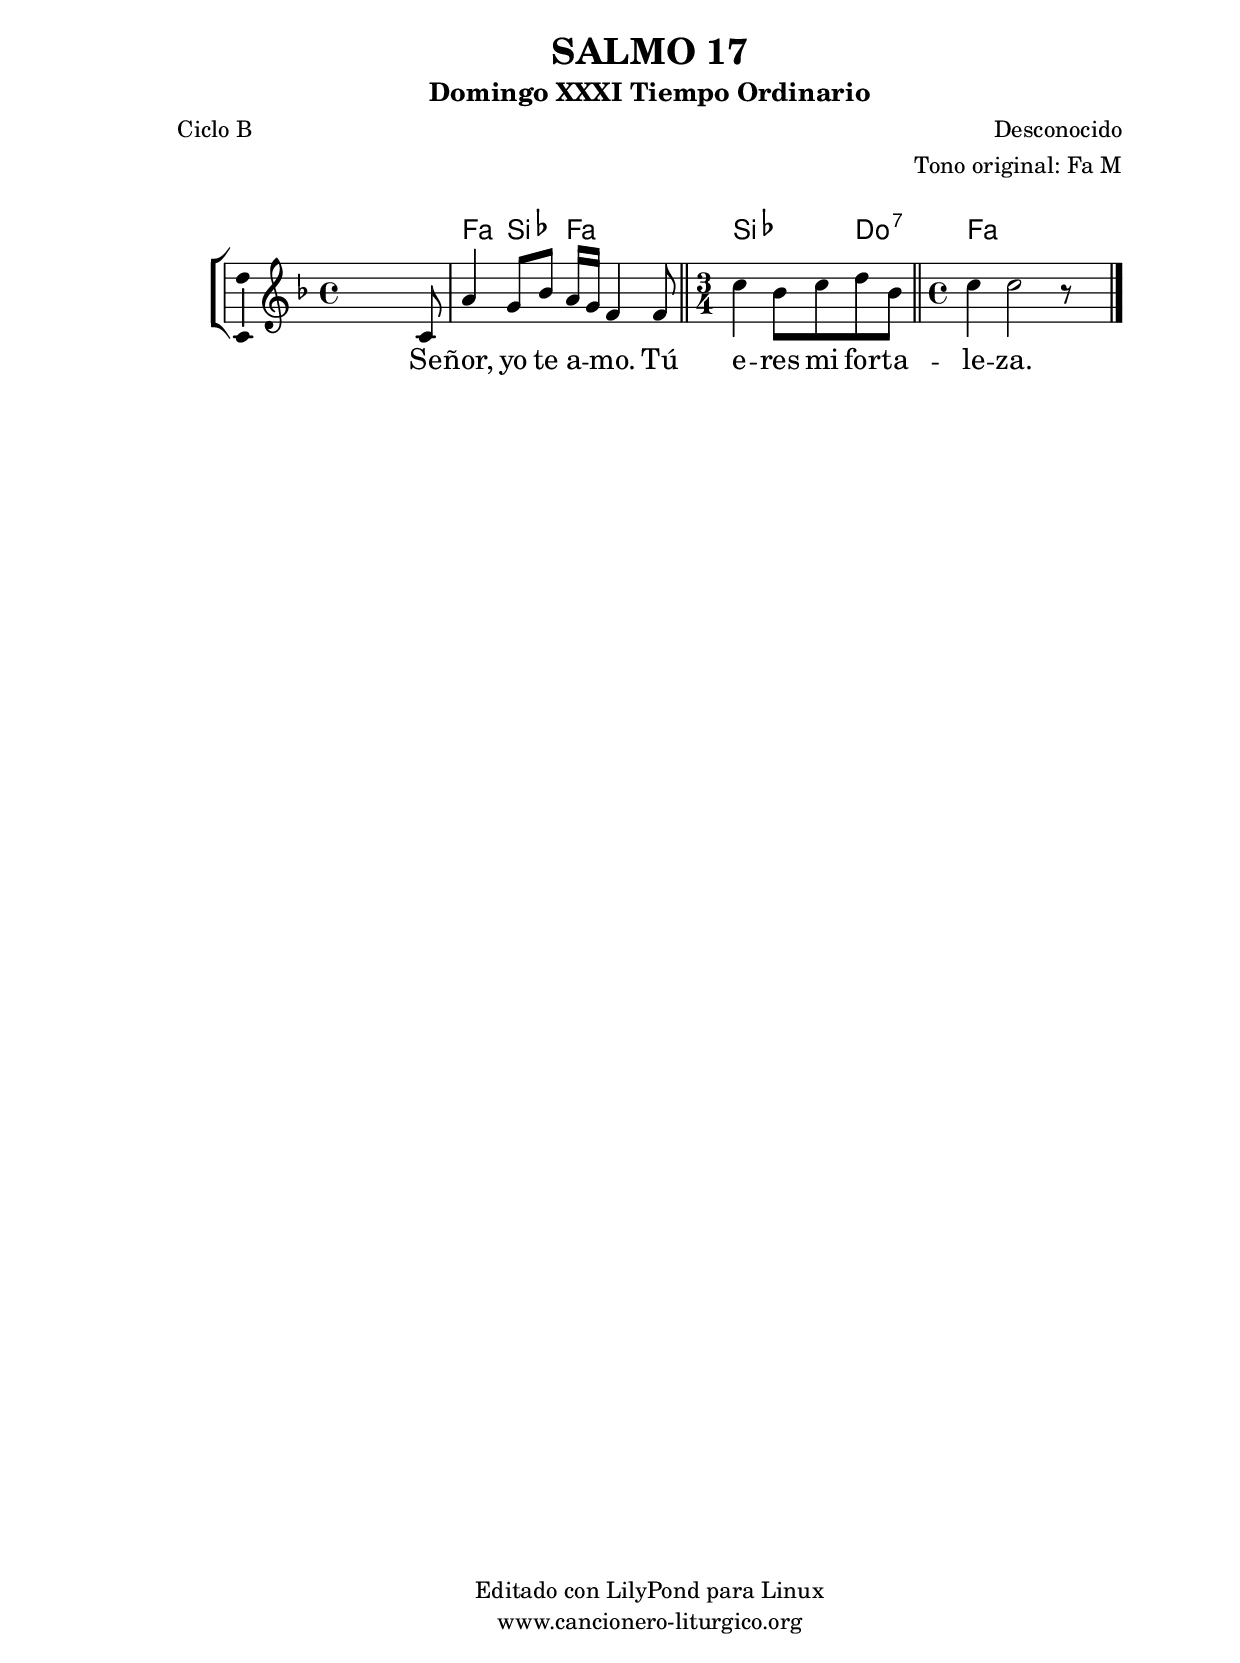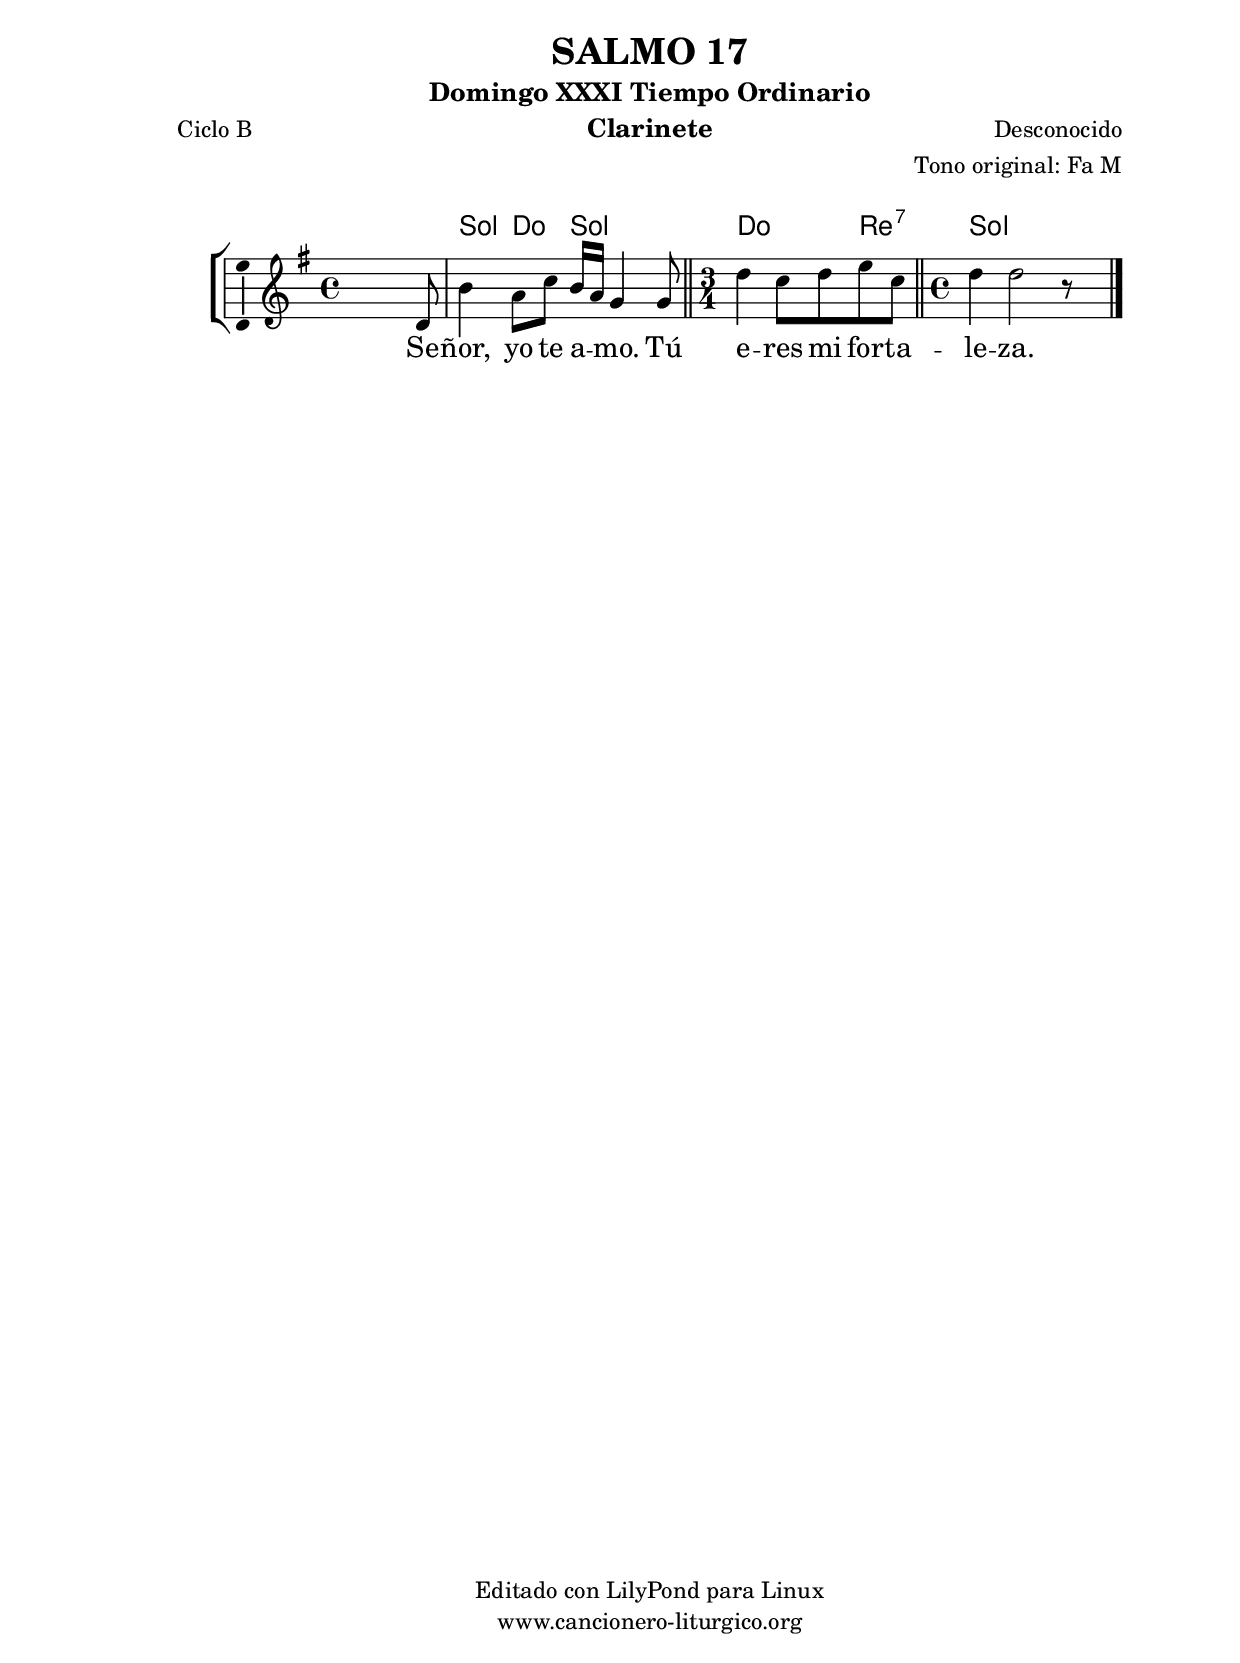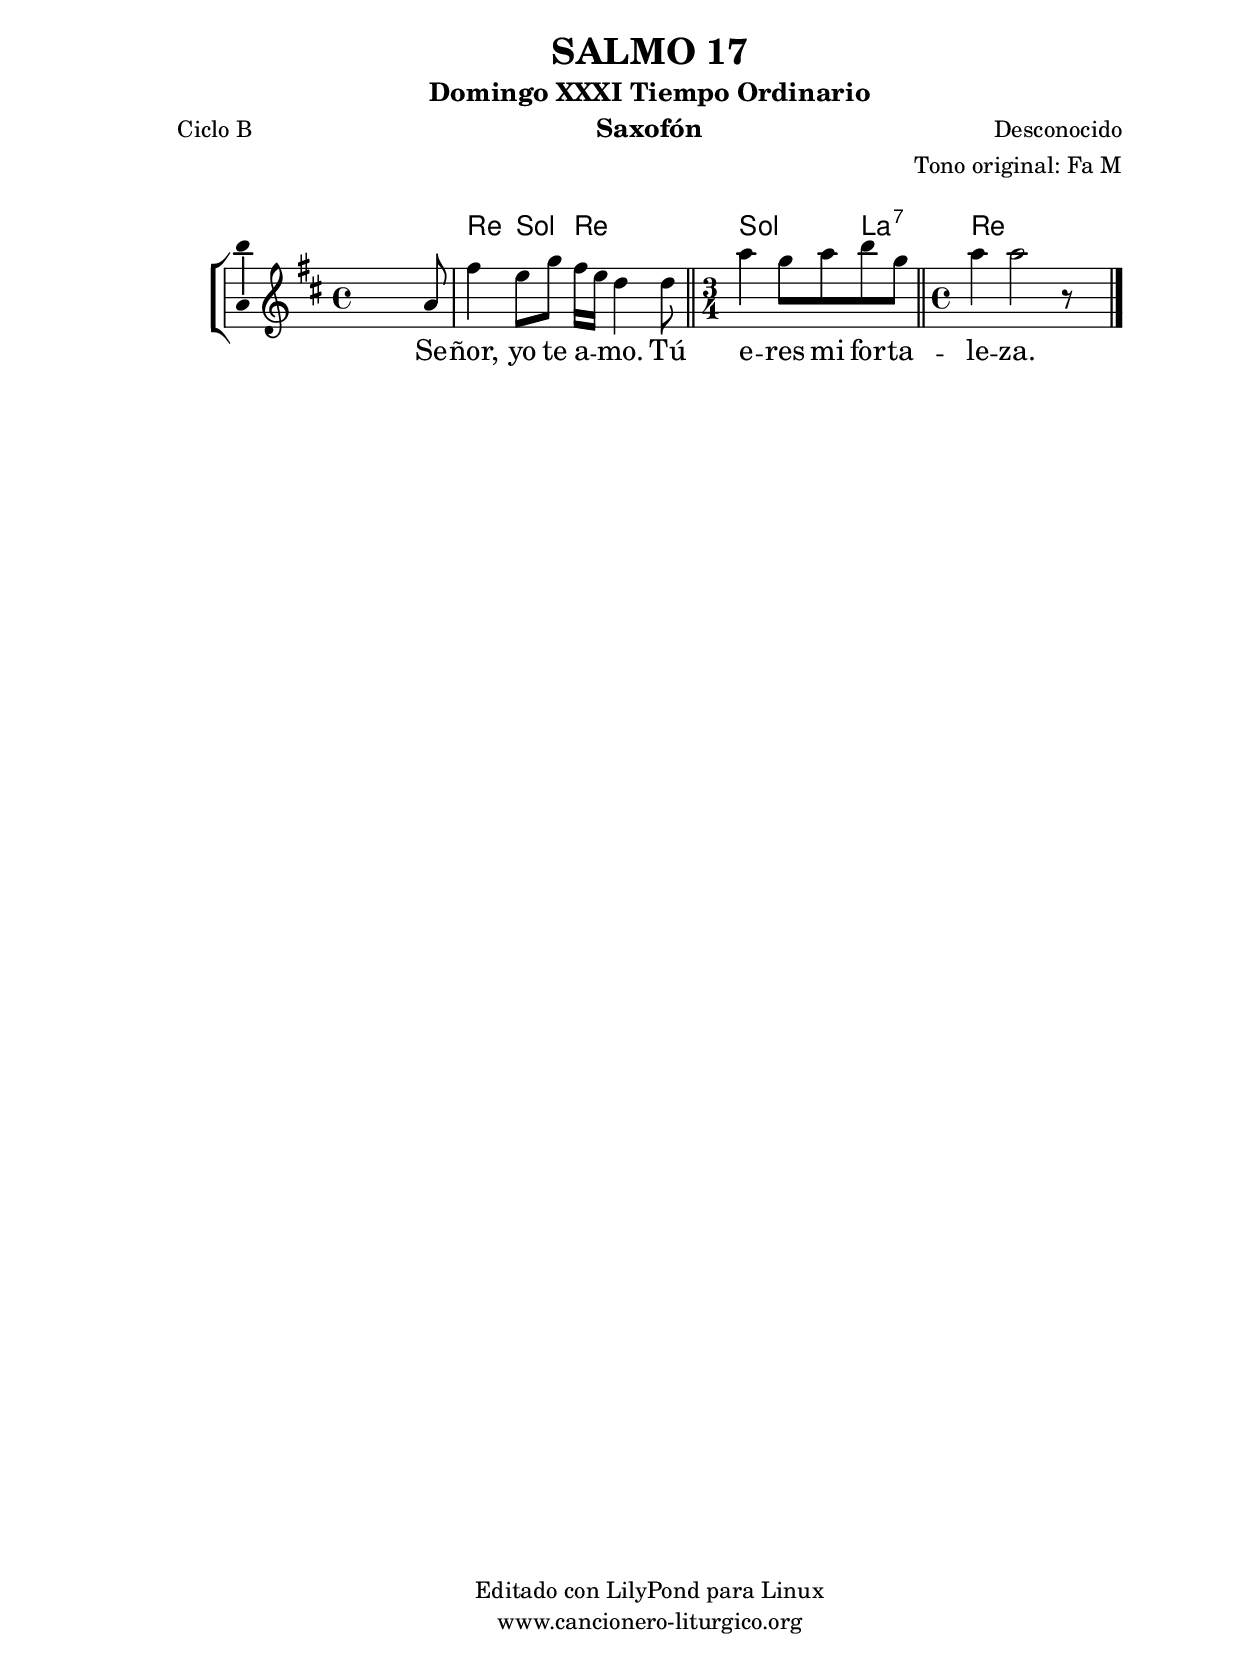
%
%para convertir .midi en .wav:
%timidity filename.midi -Ow -o finename.wav
%
%
%Para convertir de .wav a .mp3:
%lame -h -m j filename.wav
%
%
%para escuchar el midi:
%timidity nombrefichero.midi
%


%versión de lilypond para la que se ha escrito esta partitura:
\version "2.16.0"

	%Tamaño papel
	#(set-default-paper-size "a4")
	%Tamaño partitura
	#(set-global-staff-size 20)
	%No responde al pulsar sobre una nota
	#(ly:set-option 'point-and-click #f)

%parámetros del encabezamiento:
\header {
	title = "SALMO 17"
	subtitle = "Domingo XXXI Tiempo Ordinario"
	composer = "Desconocido"
	poet = "Ciclo B"
	meter = ""
	arranger = "Tono original: Fa M"
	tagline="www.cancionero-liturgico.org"
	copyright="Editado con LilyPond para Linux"
	}

%parámetros asociados al papel:
\paper  {
	oddHeaderMarkup = \markup {\fill-line { \on-the-fly #not-first-page \fromproperty #'header:title \on-the-fly #not-first-page \fromproperty #'header:composer }}
	evenHeaderMarkup = \markup {\fill-line { \fromproperty #'header:composer \fromproperty #'header:title }}
	#(set-paper-size "a4")
	print-page-number = ##f
	first-page-number = 1
	print-first-page-number = ##f
%	head-separation = 3.0 \cm
	top-margin = 2.0 \cm
	bottom-margin = 0.5\cm
%%%	bottom-margin = -1.0\cm
	left-margin = 3.0 \cm
	line-width = 16.0 \cm 
	indent = 8\mm
	interscoreline = 2.\mm
	between-system-space = 15\mm
%	para que las partituras no llenen la hoja:
	ragged-bottom = ##t
%	idem para la última hoja:
	ragged-last-bottom = ##f
%	para que las partituras llenen el ancho del papel:
	ragged-last = ##f
	after-title-space = 2.5 \cm
%page-count=1
%system-count=8

	%Flexible Vertical Spacing
%	markup-markup-spacing =
%	#'((basic-distance . 15) (minimum-distance . 15) (padding . 3))
	markup-system-spacing =
	#'((basic-distance . 15) (minimum-distance . 15) (padding . 3))
	system-system-spacing =
	#'((basic-distance . 15) (minimum-distance . 15) (padding . 3))
	score-system-spacing =
	#'((basic-distance . 15) (minimum-distance . 15) (padding . 5))
%	top-system-spacing = % header
%	#'((basic-distance . 8) (minimum-distance . 0) (padding . 3))
%	top-markup-spacing =
%	#'((basic-distance . 20) (minimum-distance . 20) (padding . 3))
	last-bottom-spacing = % footer
	#'((basic-distance . 5) (minimum-distance . 5) (padding . 3))
%	score-markup-spacing =
%	#'((basic-distance . 16) (minimum-distance . 13) (padding . 3))

	}


%parámetros que afectan a toda la partitura:
global =  {
	%clave de sol (G):
	\clef G
	%armadura:
%	\transpose ees f
	\key f \major
	\tempo 4=100
	\set Score.tempoHideNote = ##t
	}


acordes = {
	\italianChords
	\chordmode {
%	\transpose ees f
{

s1
f4 bes f2 bes c4:7 f1

	}
	}
}

melodia = 
%	\transpose ees f
{
	\relative c'{

\time 4/4
s2 s4 s8 c8
a'4 g8 bes a16 g f4 f8
\bar "||"
\time 3/4
c'4 bes8 c d bes
\bar "||"
\time 4/4
c4 c2 r8 s8

	\bar "|."
	}
	}


texto = \lyricmode {
Se -- ñor, yo te a -- _ mo. Tú e -- res mi for -- ta -- le -- za.
	}


acordesStaff = \context ChordNames = acordesStaff <<
	\set chordChanges = ##t
	\acordes
	>>


vozStaff = \context Voice = vozStaff
\with {\consists "Ambitus_engraver"}
<<
%	\set Staff.instrumentName = ""
%	\set Staff.shortInstrumentName = ""
%	\set Staff.midiInstrument = #"clarinet"
%	\set Staff.midiInstrument = #"cello"
%	\set Staff.midiInstrument = #"flute"
	\set Staff.midiInstrument = #"electric guitar (jazz)"
%	\set Staff.midiInstrument = #"english horn"
%	\set Staff.midiInstrument = #"violin"
%	\set Staff.midiInstrument = #"glockenspiel"
	\set Staff.midiMinimumVolume = #0.7
	\set Staff.midiMaximumVolume = #0.9
	\global
	\melodia
	>>


textoStaff = \context Lyrics = textoStaff <<
	\lyricsto vozStaff \texto
	>>

\book {
	\score {
		\context ChoirStaff {
			\override StaffGroup.SystemStartBracket #'collapse-height = #1
			\override Score.SystemStartBar #'collapse-height = #1
			<<
			\acordesStaff
			\vozStaff
			\textoStaff
			>>
			}
		\layout {
	    		\context {
				\Lyrics
				\override LyricText #'font-size = #2
				}
	   		 \context {
				\Score
				%fontSize = #3
				\override StaffSymbol #'staff-space = #(magstep +3)
				%\override Beam #'thickness = #0.55
				%\override SpacingSpanner #'spacing-increment = #1.0
				%\override Slur #'height-limit = #1.5
				}
			}
		}
	\score {
		\unfoldRepeats
		\context ChoirStaff {
			<<
			\acordesStaff
			\vozStaff
			>>
			}
		\midi {
	  		\context {
	  			\Score
				tempoWholesPerMinute = #(ly:make-moment 70 4)
				}
			}
		}
	}

%Partitura para clarinete
#(define output-suffix "C")
\book {
	\header{
		instrument = "Clarinete"
		}
	\score {
		\context ChoirStaff {
			\override StaffGroup.SystemStartBracket #'collapse-height = #1
			\override Score.SystemStartBar #'collapse-height = #1
\transpose c d
			<<
			\acordesStaff
			\vozStaff
			\textoStaff
			>>
			}
		\layout {
	    		\context {
				\Lyrics
				\override LyricText #'font-size = #2
				}
	   		 \context {
				\Score
				%fontSize = #3
				\override StaffSymbol #'staff-space = #(magstep +3)
				%\override Beam #'thickness = #0.55
				%\override SpacingSpanner #'spacing-increment = #1.0
				%\override Slur #'height-limit = #1.5
				}
			}
		}
	}

%Partitura para saxofón
#(define output-suffix "S")
\book {
	\header{
		instrument = "Saxofón"
		}
	\score {
		\context ChoirStaff {
			\override StaffGroup.SystemStartBracket #'collapse-height = #1
			\override Score.SystemStartBar #'collapse-height = #1
\transpose c a
			<<
			\acordesStaff
			\vozStaff
			\textoStaff
			>>
			}
		\layout {
	    		\context {
				\Lyrics
				\override LyricText #'font-size = #2
				}
	   		 \context {
				\Score
				%fontSize = #3
				\override StaffSymbol #'staff-space = #(magstep +3)
				%\override Beam #'thickness = #0.55
				%\override SpacingSpanner #'spacing-increment = #1.0
				%\override Slur #'height-limit = #1.5
				}
			}
		}
	}

